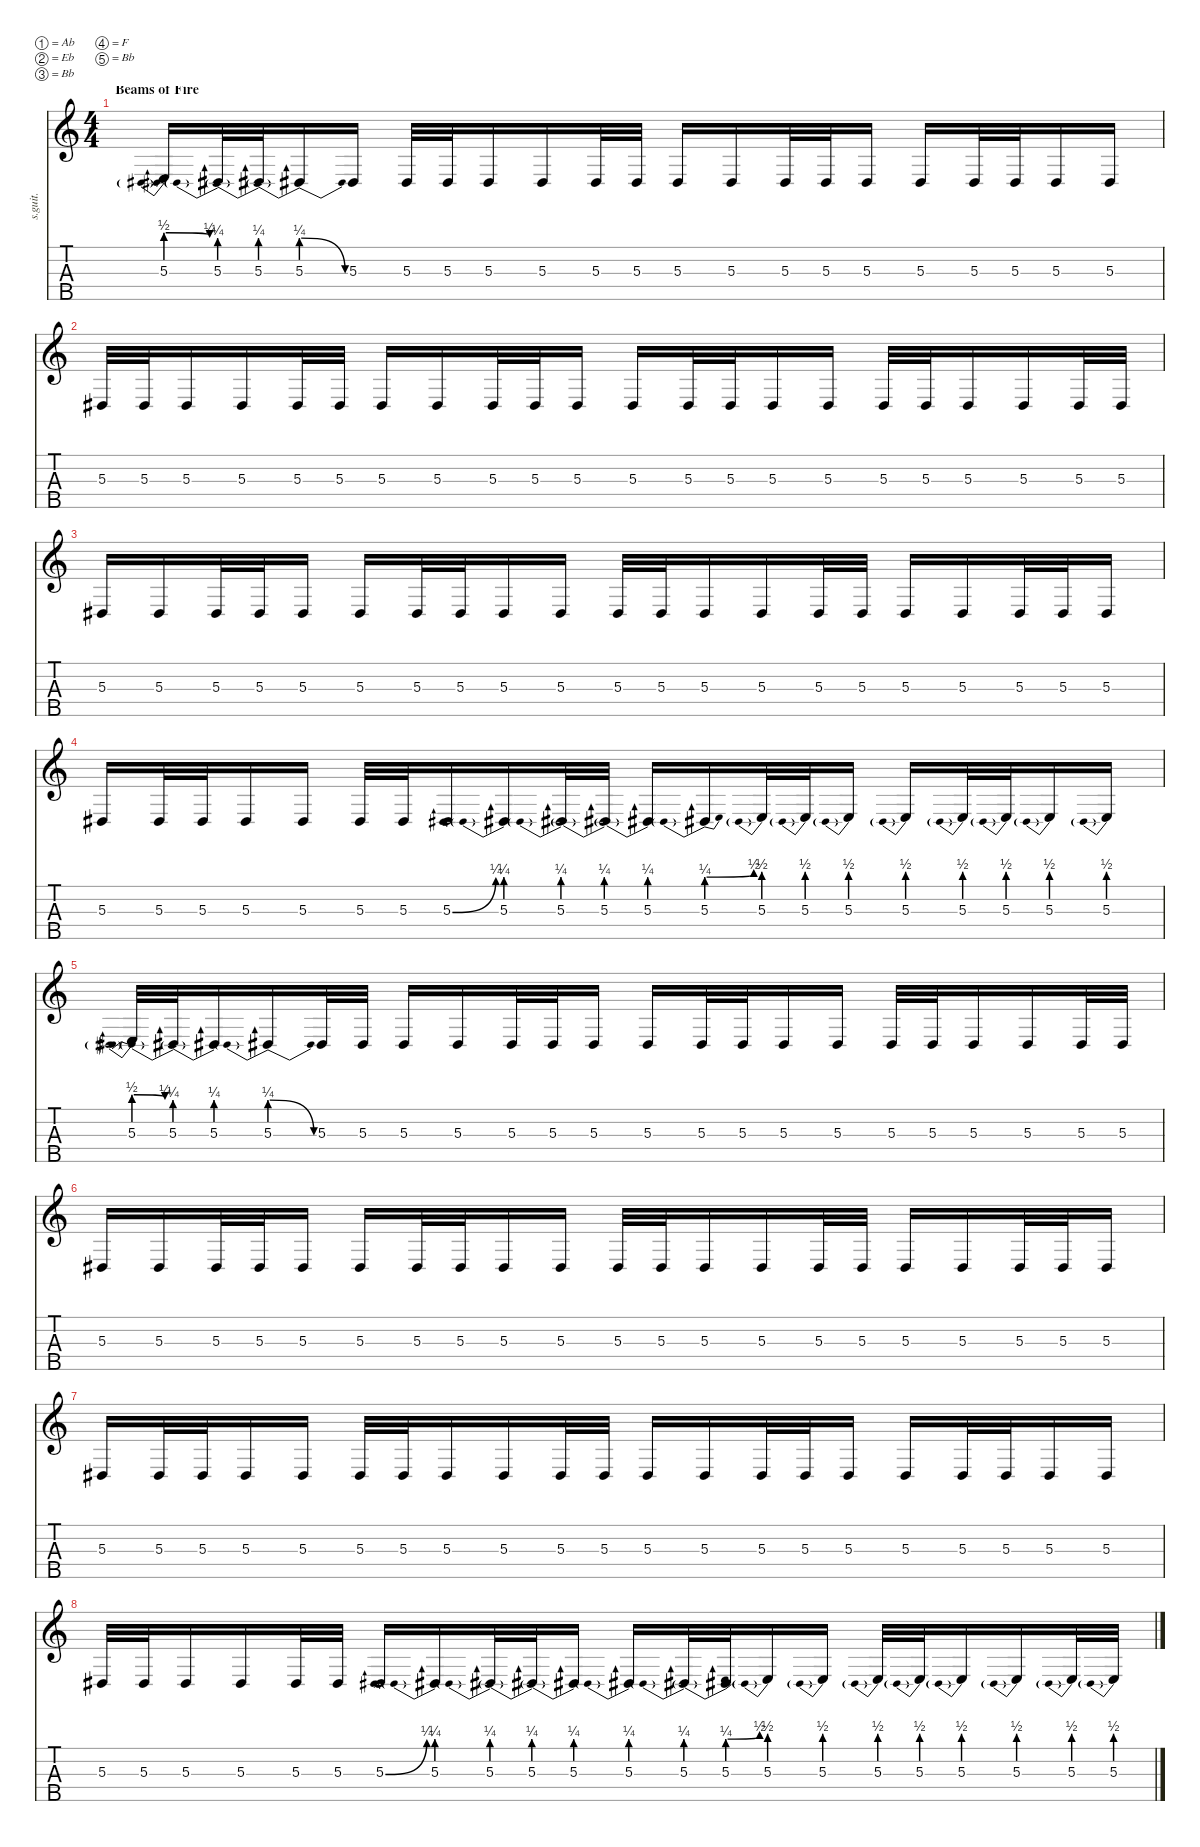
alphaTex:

\defaultSystemsLayout 4
\hideDynamics
\bracketExtendMode nobrackets
\track ("Dick Lovgren (Bass)" "s.guit.") {instrument electricbasspick}
\staff {score tabs}
\tuning (Ab2 Eb2 Bb1 F1 Bb0)
\ts (4 4)
\section ("" "Beams of Fire")
\tempo (115 hide)
\clef g2
\ks c
5.3{be (prebendrelease 0 2 30 1)}.16{lyrics (0 "") lyrics (1 "") lyrics (2 "") lyrics (3 "") lyrics (4 "") dy f} 5.3{be (prebend 0 1 60 1) acc #}.32{lyrics (0 "") lyrics (1 "") lyrics (2 "") lyrics (3 "") lyrics (4 "")} 5.3{be (prebend 0 1 60 1) acc #}.32{lyrics (0 "") lyrics (1 "") lyrics (2 "") lyrics (3 "") lyrics (4 "")} 5.3{be (prebendrelease 0 1 30 0) acc #}.16{lyrics (0 "") lyrics (1 "") lyrics (2 "") lyrics (3 "") lyrics (4 "")} 5.3{acc #}.16{lyrics (0 "") lyrics (1 "") lyrics (2 "") lyrics (3 "") lyrics (4 "")} 5.3{acc #}.32{lyrics (0 "") lyrics (1 "") lyrics (2 "") lyrics (3 "") lyrics (4 "")} 5.3{acc #}.32{lyrics (0 "") lyrics (1 "") lyrics (2 "") lyrics (3 "") lyrics (4 "")} 5.3{acc #}.16{lyrics (0 "") lyrics (1 "") lyrics (2 "") lyrics (3 "") lyrics (4 "")} 5.3{acc #}.16{lyrics (0 "") lyrics (1 "") lyrics (2 "") lyrics (3 "") lyrics (4 "")} 5.3{acc #}.32{lyrics (0 "") lyrics (1 "") lyrics (2 "") lyrics (3 "") lyrics (4 "")} 5.3{acc #}.32{lyrics (0 "") lyrics (1 "") lyrics (2 "") lyrics (3 "") lyrics (4 "")} 5.3{acc #}.16{lyrics (0 "") lyrics (1 "") lyrics (2 "") lyrics (3 "") lyrics (4 "")} 5.3{acc #}.16{lyrics (0 "") lyrics (1 "") lyrics (2 "") lyrics (3 "") lyrics (4 "")} 5.3{acc #}.32{lyrics (0 "") lyrics (1 "") lyrics (2 "") lyrics (3 "") lyrics (4 "")} 5.3{acc #}.32{lyrics (0 "") lyrics (1 "") lyrics (2 "") lyrics (3 "") lyrics (4 "")} 5.3{acc #}.16{lyrics (0 "") lyrics (1 "") lyrics (2 "") lyrics (3 "") lyrics (4 "")} 5.3{acc #}.16{lyrics (0 "") lyrics (1 "") lyrics (2 "") lyrics (3 "") lyrics (4 "")} 5.3{acc #}.32{lyrics (0 "") lyrics (1 "") lyrics (2 "") lyrics (3 "") lyrics (4 "")} 5.3{acc #}.32{lyrics (0 "") lyrics (1 "") lyrics (2 "") lyrics (3 "") lyrics (4 "")} 5.3{acc #}.16{lyrics (0 "") lyrics (1 "") lyrics (2 "") lyrics (3 "") lyrics (4 "")} 5.3{acc #}.16{lyrics (0 "") lyrics (1 "") lyrics (2 "") lyrics (3 "") lyrics (4 "")} |
5.3{acc #}.32{lyrics (0 "") lyrics (1 "") lyrics (2 "") lyrics (3 "") lyrics (4 "")} 5.3{acc #}.32{lyrics (0 "") lyrics (1 "") lyrics (2 "") lyrics (3 "") lyrics (4 "")} 5.3{acc #}.16{lyrics (0 "") lyrics (1 "") lyrics (2 "") lyrics (3 "") lyrics (4 "")} 5.3{acc #}.16{lyrics (0 "") lyrics (1 "") lyrics (2 "") lyrics (3 "") lyrics (4 "")} 5.3{acc #}.32{lyrics (0 "") lyrics (1 "") lyrics (2 "") lyrics (3 "") lyrics (4 "")} 5.3{acc #}.32{lyrics (0 "") lyrics (1 "") lyrics (2 "") lyrics (3 "") lyrics (4 "")} 5.3{acc #}.16{lyrics (0 "") lyrics (1 "") lyrics (2 "") lyrics (3 "") lyrics (4 "")} 5.3{acc #}.16{lyrics (0 "") lyrics (1 "") lyrics (2 "") lyrics (3 "") lyrics (4 "")} 5.3{acc #}.32{lyrics (0 "") lyrics (1 "") lyrics (2 "") lyrics (3 "") lyrics (4 "")} 5.3{acc #}.32{lyrics (0 "") lyrics (1 "") lyrics (2 "") lyrics (3 "") lyrics (4 "")} 5.3{acc #}.16{lyrics (0 "") lyrics (1 "") lyrics (2 "") lyrics (3 "") lyrics (4 "")} 5.3{acc #}.16{lyrics (0 "") lyrics (1 "") lyrics (2 "") lyrics (3 "") lyrics (4 "")} 5.3{acc #}.32{lyrics (0 "") lyrics (1 "") lyrics (2 "") lyrics (3 "") lyrics (4 "")} 5.3{acc #}.32{lyrics (0 "") lyrics (1 "") lyrics (2 "") lyrics (3 "") lyrics (4 "")} 5.3{acc #}.16{lyrics (0 "") lyrics (1 "") lyrics (2 "") lyrics (3 "") lyrics (4 "")} 5.3{acc #}.16{lyrics (0 "") lyrics (1 "") lyrics (2 "") lyrics (3 "") lyrics (4 "")} 5.3{acc #}.32{lyrics (0 "") lyrics (1 "") lyrics (2 "") lyrics (3 "") lyrics (4 "")} 5.3{acc #}.32{lyrics (0 "") lyrics (1 "") lyrics (2 "") lyrics (3 "") lyrics (4 "")} 5.3{acc #}.16{lyrics (0 "") lyrics (1 "") lyrics (2 "") lyrics (3 "") lyrics (4 "")} 5.3{acc #}.16{lyrics (0 "") lyrics (1 "") lyrics (2 "") lyrics (3 "") lyrics (4 "")} 5.3{acc #}.32{lyrics (0 "") lyrics (1 "") lyrics (2 "") lyrics (3 "") lyrics (4 "")} 5.3{acc #}.32{lyrics (0 "") lyrics (1 "") lyrics (2 "") lyrics (3 "") lyrics (4 "")} |
5.3{acc #}.16{lyrics (0 "") lyrics (1 "") lyrics (2 "") lyrics (3 "") lyrics (4 "")} 5.3{acc #}.16{lyrics (0 "") lyrics (1 "") lyrics (2 "") lyrics (3 "") lyrics (4 "")} 5.3{acc #}.32{lyrics (0 "") lyrics (1 "") lyrics (2 "") lyrics (3 "") lyrics (4 "")} 5.3{acc #}.32{lyrics (0 "") lyrics (1 "") lyrics (2 "") lyrics (3 "") lyrics (4 "")} 5.3{acc #}.16{lyrics (0 "") lyrics (1 "") lyrics (2 "") lyrics (3 "") lyrics (4 "")} 5.3{acc #}.16{lyrics (0 "") lyrics (1 "") lyrics (2 "") lyrics (3 "") lyrics (4 "")} 5.3{acc #}.32{lyrics (0 "") lyrics (1 "") lyrics (2 "") lyrics (3 "") lyrics (4 "")} 5.3{acc #}.32{lyrics (0 "") lyrics (1 "") lyrics (2 "") lyrics (3 "") lyrics (4 "")} 5.3{acc #}.16{lyrics (0 "") lyrics (1 "") lyrics (2 "") lyrics (3 "") lyrics (4 "")} 5.3{acc #}.16{lyrics (0 "") lyrics (1 "") lyrics (2 "") lyrics (3 "") lyrics (4 "")} 5.3{acc #}.32{lyrics (0 "") lyrics (1 "") lyrics (2 "") lyrics (3 "") lyrics (4 "")} 5.3{acc #}.32{lyrics (0 "") lyrics (1 "") lyrics (2 "") lyrics (3 "") lyrics (4 "")} 5.3{acc #}.16{lyrics (0 "") lyrics (1 "") lyrics (2 "") lyrics (3 "") lyrics (4 "")} 5.3{acc #}.16{lyrics (0 "") lyrics (1 "") lyrics (2 "") lyrics (3 "") lyrics (4 "")} 5.3{acc #}.32{lyrics (0 "") lyrics (1 "") lyrics (2 "") lyrics (3 "") lyrics (4 "")} 5.3{acc #}.32{lyrics (0 "") lyrics (1 "") lyrics (2 "") lyrics (3 "") lyrics (4 "")} 5.3{acc #}.16{lyrics (0 "") lyrics (1 "") lyrics (2 "") lyrics (3 "") lyrics (4 "")} 5.3{acc #}.16{lyrics (0 "") lyrics (1 "") lyrics (2 "") lyrics (3 "") lyrics (4 "")} 5.3{acc #}.32{lyrics (0 "") lyrics (1 "") lyrics (2 "") lyrics (3 "") lyrics (4 "")} 5.3{acc #}.32{lyrics (0 "") lyrics (1 "") lyrics (2 "") lyrics (3 "") lyrics (4 "")} 5.3{acc #}.16{lyrics (0 "") lyrics (1 "") lyrics (2 "") lyrics (3 "") lyrics (4 "")} |
5.3{acc #}.16{lyrics (0 "") lyrics (1 "") lyrics (2 "") lyrics (3 "") lyrics (4 "")} 5.3{acc #}.32{lyrics (0 "") lyrics (1 "") lyrics (2 "") lyrics (3 "") lyrics (4 "")} 5.3{acc #}.32{lyrics (0 "") lyrics (1 "") lyrics (2 "") lyrics (3 "") lyrics (4 "")} 5.3{acc #}.16{lyrics (0 "") lyrics (1 "") lyrics (2 "") lyrics (3 "") lyrics (4 "")} 5.3{acc #}.16{lyrics (0 "") lyrics (1 "") lyrics (2 "") lyrics (3 "") lyrics (4 "")} 5.3{acc #}.32{lyrics (0 "") lyrics (1 "") lyrics (2 "") lyrics (3 "") lyrics (4 "")} 5.3{acc #}.32{lyrics (0 "") lyrics (1 "") lyrics (2 "") lyrics (3 "") lyrics (4 "")} 5.3{be (bend 0 0 15 1) acc #}.16{lyrics (0 "") lyrics (1 "") lyrics (2 "") lyrics (3 "") lyrics (4 "")} 5.3{be (prebend 0 1 60 1) acc #}.16{lyrics (0 "") lyrics (1 "") lyrics (2 "") lyrics (3 "") lyrics (4 "")} 5.3{be (prebend 0 1 60 1) acc #}.32{lyrics (0 "") lyrics (1 "") lyrics (2 "") lyrics (3 "") lyrics (4 "")} 5.3{be (prebend 0 1 60 1) acc #}.32{lyrics (0 "") lyrics (1 "") lyrics (2 "") lyrics (3 "") lyrics (4 "")} 5.3{be (prebend 0 1 60 1) acc #}.16{lyrics (0 "") lyrics (1 "") lyrics (2 "") lyrics (3 "") lyrics (4 "")} 5.3{be (prebendbend 0 1 60 2) acc #}.16{lyrics (0 "") lyrics (1 "") lyrics (2 "") lyrics (3 "") lyrics (4 "")} 5.3{be (prebend 0 2 60 2)}.32{lyrics (0 "") lyrics (1 "") lyrics (2 "") lyrics (3 "") lyrics (4 "")} 5.3{be (prebend 0 2 60 2)}.32{lyrics (0 "") lyrics (1 "") lyrics (2 "") lyrics (3 "") lyrics (4 "")} 5.3{be (prebend 0 2 60 2)}.16{lyrics (0 "") lyrics (1 "") lyrics (2 "") lyrics (3 "") lyrics (4 "")} 5.3{be (prebend 0 2 60 2)}.16{lyrics (0 "") lyrics (1 "") lyrics (2 "") lyrics (3 "") lyrics (4 "")} 5.3{be (prebend 0 2 60 2)}.32{lyrics (0 "") lyrics (1 "") lyrics (2 "") lyrics (3 "") lyrics (4 "")} 5.3{be (prebend 0 2 60 2)}.32{lyrics (0 "") lyrics (1 "") lyrics (2 "") lyrics (3 "") lyrics (4 "")} 5.3{be (prebend 0 2 60 2)}.16{lyrics (0 "") lyrics (1 "") lyrics (2 "") lyrics (3 "") lyrics (4 "")} 5.3{be (prebend 0 2 60 2)}.16{lyrics (0 "") lyrics (1 "") lyrics (2 "") lyrics (3 "") lyrics (4 "")} |
5.3{be (prebendrelease 0 2 30 1)}.32{lyrics (0 "") lyrics (1 "") lyrics (2 "") lyrics (3 "") lyrics (4 "")} 5.3{be (prebend 0 1 60 1) acc #}.32{lyrics (0 "") lyrics (1 "") lyrics (2 "") lyrics (3 "") lyrics (4 "")} 5.3{be (prebend 0 1 60 1) acc #}.16{lyrics (0 "") lyrics (1 "") lyrics (2 "") lyrics (3 "") lyrics (4 "")} 5.3{be (prebendrelease 0 1 30 0) acc #}.16{lyrics (0 "") lyrics (1 "") lyrics (2 "") lyrics (3 "") lyrics (4 "")} 5.3{acc #}.32{lyrics (0 "") lyrics (1 "") lyrics (2 "") lyrics (3 "") lyrics (4 "")} 5.3{acc #}.32{lyrics (0 "") lyrics (1 "") lyrics (2 "") lyrics (3 "") lyrics (4 "")} 5.3{acc #}.16{lyrics (0 "") lyrics (1 "") lyrics (2 "") lyrics (3 "") lyrics (4 "")} 5.3{acc #}.16{lyrics (0 "") lyrics (1 "") lyrics (2 "") lyrics (3 "") lyrics (4 "")} 5.3{acc #}.32{lyrics (0 "") lyrics (1 "") lyrics (2 "") lyrics (3 "") lyrics (4 "")} 5.3{acc #}.32{lyrics (0 "") lyrics (1 "") lyrics (2 "") lyrics (3 "") lyrics (4 "")} 5.3{acc #}.16{lyrics (0 "") lyrics (1 "") lyrics (2 "") lyrics (3 "") lyrics (4 "")} 5.3{acc #}.16{lyrics (0 "") lyrics (1 "") lyrics (2 "") lyrics (3 "") lyrics (4 "")} 5.3{acc #}.32{lyrics (0 "") lyrics (1 "") lyrics (2 "") lyrics (3 "") lyrics (4 "")} 5.3{acc #}.32{lyrics (0 "") lyrics (1 "") lyrics (2 "") lyrics (3 "") lyrics (4 "")} 5.3{acc #}.16{lyrics (0 "") lyrics (1 "") lyrics (2 "") lyrics (3 "") lyrics (4 "")} 5.3{acc #}.16{lyrics (0 "") lyrics (1 "") lyrics (2 "") lyrics (3 "") lyrics (4 "")} 5.3{acc #}.32{lyrics (0 "") lyrics (1 "") lyrics (2 "") lyrics (3 "") lyrics (4 "")} 5.3{acc #}.32{lyrics (0 "") lyrics (1 "") lyrics (2 "") lyrics (3 "") lyrics (4 "")} 5.3{acc #}.16{lyrics (0 "") lyrics (1 "") lyrics (2 "") lyrics (3 "") lyrics (4 "")} 5.3{acc #}.16{lyrics (0 "") lyrics (1 "") lyrics (2 "") lyrics (3 "") lyrics (4 "")} 5.3{acc #}.32{lyrics (0 "") lyrics (1 "") lyrics (2 "") lyrics (3 "") lyrics (4 "")} 5.3{acc #}.32{lyrics (0 "") lyrics (1 "") lyrics (2 "") lyrics (3 "") lyrics (4 "")} |
5.3{acc #}.16{lyrics (0 "") lyrics (1 "") lyrics (2 "") lyrics (3 "") lyrics (4 "")} 5.3{acc #}.16{lyrics (0 "") lyrics (1 "") lyrics (2 "") lyrics (3 "") lyrics (4 "")} 5.3{acc #}.32{lyrics (0 "") lyrics (1 "") lyrics (2 "") lyrics (3 "") lyrics (4 "")} 5.3{acc #}.32{lyrics (0 "") lyrics (1 "") lyrics (2 "") lyrics (3 "") lyrics (4 "")} 5.3{acc #}.16{lyrics (0 "") lyrics (1 "") lyrics (2 "") lyrics (3 "") lyrics (4 "")} 5.3{acc #}.16{lyrics (0 "") lyrics (1 "") lyrics (2 "") lyrics (3 "") lyrics (4 "")} 5.3{acc #}.32{lyrics (0 "") lyrics (1 "") lyrics (2 "") lyrics (3 "") lyrics (4 "")} 5.3{acc #}.32{lyrics (0 "") lyrics (1 "") lyrics (2 "") lyrics (3 "") lyrics (4 "")} 5.3{acc #}.16{lyrics (0 "") lyrics (1 "") lyrics (2 "") lyrics (3 "") lyrics (4 "")} 5.3{acc #}.16{lyrics (0 "") lyrics (1 "") lyrics (2 "") lyrics (3 "") lyrics (4 "")} 5.3{acc #}.32{lyrics (0 "") lyrics (1 "") lyrics (2 "") lyrics (3 "") lyrics (4 "")} 5.3{acc #}.32{lyrics (0 "") lyrics (1 "") lyrics (2 "") lyrics (3 "") lyrics (4 "")} 5.3{acc #}.16{lyrics (0 "") lyrics (1 "") lyrics (2 "") lyrics (3 "") lyrics (4 "")} 5.3{acc #}.16{lyrics (0 "") lyrics (1 "") lyrics (2 "") lyrics (3 "") lyrics (4 "")} 5.3{acc #}.32{lyrics (0 "") lyrics (1 "") lyrics (2 "") lyrics (3 "") lyrics (4 "")} 5.3{acc #}.32{lyrics (0 "") lyrics (1 "") lyrics (2 "") lyrics (3 "") lyrics (4 "")} 5.3{acc #}.16{lyrics (0 "") lyrics (1 "") lyrics (2 "") lyrics (3 "") lyrics (4 "")} 5.3{acc #}.16{lyrics (0 "") lyrics (1 "") lyrics (2 "") lyrics (3 "") lyrics (4 "")} 5.3{acc #}.32{lyrics (0 "") lyrics (1 "") lyrics (2 "") lyrics (3 "") lyrics (4 "")} 5.3{acc #}.32{lyrics (0 "") lyrics (1 "") lyrics (2 "") lyrics (3 "") lyrics (4 "")} 5.3{acc #}.16{lyrics (0 "") lyrics (1 "") lyrics (2 "") lyrics (3 "") lyrics (4 "")} |
5.3{acc #}.16{lyrics (0 "") lyrics (1 "") lyrics (2 "") lyrics (3 "") lyrics (4 "")} 5.3{acc #}.32{lyrics (0 "") lyrics (1 "") lyrics (2 "") lyrics (3 "") lyrics (4 "")} 5.3{acc #}.32{lyrics (0 "") lyrics (1 "") lyrics (2 "") lyrics (3 "") lyrics (4 "")} 5.3{acc #}.16{lyrics (0 "") lyrics (1 "") lyrics (2 "") lyrics (3 "") lyrics (4 "")} 5.3{acc #}.16{lyrics (0 "") lyrics (1 "") lyrics (2 "") lyrics (3 "") lyrics (4 "")} 5.3{acc #}.32{lyrics (0 "") lyrics (1 "") lyrics (2 "") lyrics (3 "") lyrics (4 "")} 5.3{acc #}.32{lyrics (0 "") lyrics (1 "") lyrics (2 "") lyrics (3 "") lyrics (4 "")} 5.3{acc #}.16{lyrics (0 "") lyrics (1 "") lyrics (2 "") lyrics (3 "") lyrics (4 "")} 5.3{acc #}.16{lyrics (0 "") lyrics (1 "") lyrics (2 "") lyrics (3 "") lyrics (4 "")} 5.3{acc #}.32{lyrics (0 "") lyrics (1 "") lyrics (2 "") lyrics (3 "") lyrics (4 "")} 5.3{acc #}.32{lyrics (0 "") lyrics (1 "") lyrics (2 "") lyrics (3 "") lyrics (4 "")} 5.3{acc #}.16{lyrics (0 "") lyrics (1 "") lyrics (2 "") lyrics (3 "") lyrics (4 "")} 5.3{acc #}.16{lyrics (0 "") lyrics (1 "") lyrics (2 "") lyrics (3 "") lyrics (4 "")} 5.3{acc #}.32{lyrics (0 "") lyrics (1 "") lyrics (2 "") lyrics (3 "") lyrics (4 "")} 5.3{acc #}.32{lyrics (0 "") lyrics (1 "") lyrics (2 "") lyrics (3 "") lyrics (4 "")} 5.3{acc #}.16{lyrics (0 "") lyrics (1 "") lyrics (2 "") lyrics (3 "") lyrics (4 "")} 5.3{acc #}.16{lyrics (0 "") lyrics (1 "") lyrics (2 "") lyrics (3 "") lyrics (4 "")} 5.3{acc #}.32{lyrics (0 "") lyrics (1 "") lyrics (2 "") lyrics (3 "") lyrics (4 "")} 5.3{acc #}.32{lyrics (0 "") lyrics (1 "") lyrics (2 "") lyrics (3 "") lyrics (4 "")} 5.3{acc #}.16{lyrics (0 "") lyrics (1 "") lyrics (2 "") lyrics (3 "") lyrics (4 "")} 5.3{acc #}.16{lyrics (0 "") lyrics (1 "") lyrics (2 "") lyrics (3 "") lyrics (4 "")} |
5.3{acc #}.32{lyrics (0 "") lyrics (1 "") lyrics (2 "") lyrics (3 "") lyrics (4 "")} 5.3{acc #}.32{lyrics (0 "") lyrics (1 "") lyrics (2 "") lyrics (3 "") lyrics (4 "")} 5.3{acc #}.16{lyrics (0 "") lyrics (1 "") lyrics (2 "") lyrics (3 "") lyrics (4 "")} 5.3{acc #}.16{lyrics (0 "") lyrics (1 "") lyrics (2 "") lyrics (3 "") lyrics (4 "")} 5.3{acc #}.32{lyrics (0 "") lyrics (1 "") lyrics (2 "") lyrics (3 "") lyrics (4 "")} 5.3{acc #}.32{lyrics (0 "") lyrics (1 "") lyrics (2 "") lyrics (3 "") lyrics (4 "")} 5.3{be (bend 0 0 15 1) acc #}.16{lyrics (0 "") lyrics (1 "") lyrics (2 "") lyrics (3 "") lyrics (4 "")} 5.3{be (prebend 0 1 60 1) acc #}.16{lyrics (0 "") lyrics (1 "") lyrics (2 "") lyrics (3 "") lyrics (4 "")} 5.3{be (prebend 0 1 60 1) acc #}.32{lyrics (0 "") lyrics (1 "") lyrics (2 "") lyrics (3 "") lyrics (4 "")} 5.3{be (prebend 0 1 60 1) acc #}.32{lyrics (0 "") lyrics (1 "") lyrics (2 "") lyrics (3 "") lyrics (4 "")} 5.3{be (prebend 0 1 60 1) acc #}.16{lyrics (0 "") lyrics (1 "") lyrics (2 "") lyrics (3 "") lyrics (4 "")} 5.3{be (prebend 0 1 60 1) acc #}.16{lyrics (0 "") lyrics (1 "") lyrics (2 "") lyrics (3 "") lyrics (4 "")} 5.3{be (prebend 0 1 60 1) acc #}.32{lyrics (0 "") lyrics (1 "") lyrics (2 "") lyrics (3 "") lyrics (4 "")} 5.3{be (prebendbend 0 1 60 2) acc #}.32{lyrics (0 "") lyrics (1 "") lyrics (2 "") lyrics (3 "") lyrics (4 "")} 5.3{be (prebend 0 2 60 2)}.16{lyrics (0 "") lyrics (1 "") lyrics (2 "") lyrics (3 "") lyrics (4 "")} 5.3{be (prebend 0 2 60 2)}.16{lyrics (0 "") lyrics (1 "") lyrics (2 "") lyrics (3 "") lyrics (4 "")} 5.3{be (prebend 0 2 60 2)}.32{lyrics (0 "") lyrics (1 "") lyrics (2 "") lyrics (3 "") lyrics (4 "")} 5.3{be (prebend 0 2 60 2)}.32{lyrics (0 "") lyrics (1 "") lyrics (2 "") lyrics (3 "") lyrics (4 "")} 5.3{be (prebend 0 2 60 2)}.16{lyrics (0 "") lyrics (1 "") lyrics (2 "") lyrics (3 "") lyrics (4 "")} 5.3{be (prebend 0 2 60 2)}.16{lyrics (0 "") lyrics (1 "") lyrics (2 "") lyrics (3 "") lyrics (4 "")} 5.3{be (prebend 0 2 60 2)}.32{lyrics (0 "") lyrics (1 "") lyrics (2 "") lyrics (3 "") lyrics (4 "")} 5.3{be (prebend 0 2 60 2)}.32{lyrics (0 "") lyrics (1 "") lyrics (2 "") lyrics (3 "") lyrics (4 "")}
